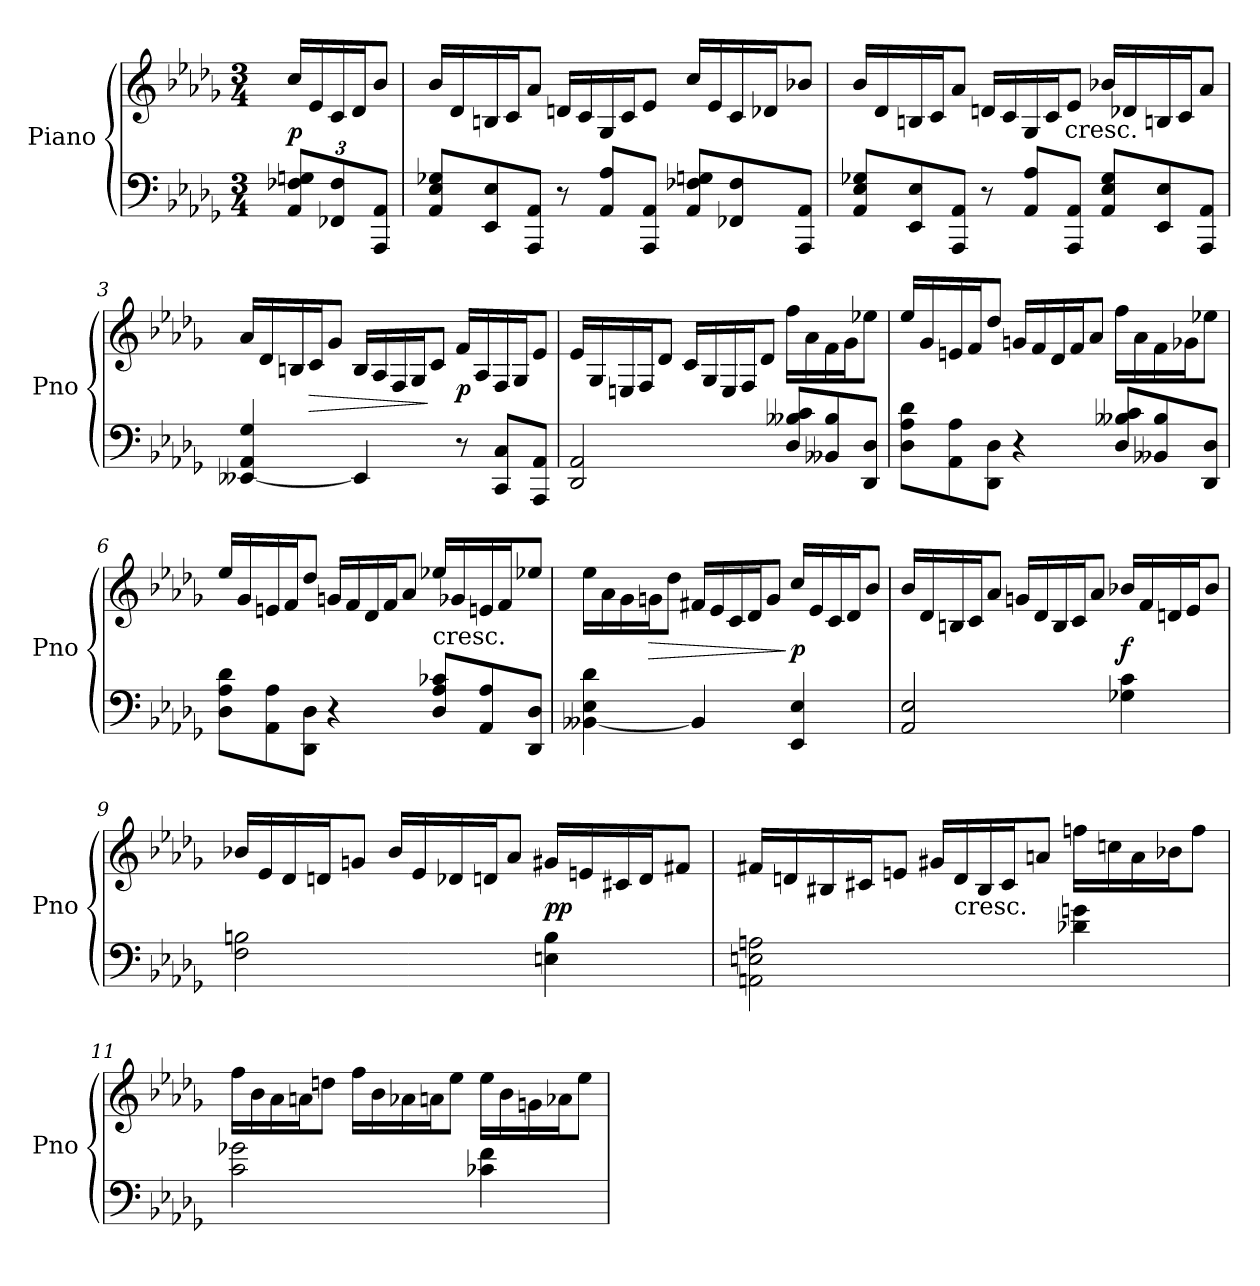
**kern	**kern	**dynam
*part1	*part1	*part1
*staff2	*staff1	*staff1/2
*I"Piano	*	*
*I'Pno	*	*
*clefF4	*clefG2	*
*k[b-e-a-d-g-]	*k[b-e-a-d-g-]	*
*D-:	*D-:	*
*M3/4	*M3/4	*
*	*Xtuplet	*
=	=	=
12AA- 12F-X 12GnL	24ccLL	p
.	24e-	.
12FF-X 12F-	24c	.
.	24d-J	.
12AAA- 12AA-J	12b-J	.
=1	=1	=1
*Xtuplet	*	*
12AA- 12E- 12G-XL	24b-LL	.
.	24d-	.
12EE- 12E-	24Bn	.
.	24cJ	.
12AAA- 12AA-J	12a-J	.
12r	24dnLL	.
.	24c	.
12AA- 12A-L	24G-	.
.	24cJ	.
12AAA- 12AA-J	12e-J	.
12AA- 12F-X 12GnL	24ccLL	.
.	24e-	.
12FF-X 12F-	24c	.
.	24d-XJ	.
12AAA- 12AA-J	12b-XJ	.
=2	=2	=2
12AA- 12E- 12G-XL	24b-LL	.
.	24d-	.
12EE- 12E-	24Bn	.
.	24cJ	.
12AAA- 12AA-J	12a-J	.
12r	24dnLL	.
.	24c	.
12AA- 12A-L	24G-	.
.	24cJ	.
!	!LO:TX:c:t=cresc.	!
12AAA- 12AA-J	12e-J	.
12AA- 12E- 12G-L	24b-XLL	.
.	24d-X	.
12EE- 12E-	24Bn	.
.	24cJ	.
12AAA- 12AA-J	12a-J	.
=3	=3	=3
[4EE--X 4AA- 4G-	24a-LL	.
.	24d-	.
.	24Bn	.
.	24cJ	>
.	12g-J	.
4EE--]	24BLL	.
.	24A-	.
.	24F	.
.	24G-J	.
.	12cJ	]
12r	24fLL	p
.	24A-	.
12CC 12CL	24F	.
.	24G-J	.
12AAA- 12AA-J	12e-J	.
=4	=4	=4
2DD- 2AA-	24e-LL	.
.	24G-	.
.	24En	.
.	24FJ	.
.	12d-J	.
.	24cLL	.
.	24G-	.
.	24E	.
.	24FJ	.
.	12d-J	.
12D- 12B--X 12cL	24ffLL	.
.	24a-	.
12BB--X 12B--	24f	.
.	24g-J	.
12DD- 12D-J	12ee-XJ	.
=5	=5	=5
12D- 12A- 12d-L	24ee-LL	.
.	24g-	.
12AA- 12A-	24en	.
.	24fJ	.
12DD- 12D-J	12dd-J	.
4r	24gnLL	.
.	24f	.
.	24d-	.
.	24fJ	.
.	12a-J	.
12D- 12B--X 12cL	24ffLL	.
.	24a-	.
12BB--X 12B--	24f	.
.	24g-XJ	.
12DD- 12D-J	12ee-XJ	.
=6	=6	=6
12D- 12A- 12d-L	24ee-LL	.
.	24g-	.
12AA- 12A-	24en	.
.	24fJ	.
12DD- 12D-J	12dd-J	.
4r	24gnLL	.
.	24f	.
.	24d-	.
.	24fJ	.
.	12a-J	.
!	!LO:TX:c:t=cresc.	!
12D- 12A- 12c-XL	24ee-XLL	.
.	24g-X	.
12AA- 12A-	24en	.
.	24fJ	.
12DD- 12D-J	12ee-XJ	.
=7	=7	=7
[4BB--X 4E- 4d-	24ee-LL	.
.	24a-	.
.	24g-	.
.	24gnJ	>
.	12dd-J	.
4BB--]	24f#XLL	.
.	24e-	.
.	24c	.
.	24d-J	.
.	12gJ	.
4EE- 4E-	24ccLL	] p
.	24e-	.
.	24c	.
.	24d-J	.
.	12b-J	.
=8	=8	=8
2AA- 2E-	24b-LL	.
.	24d-	.
.	24Bn	.
.	24cJ	.
.	12a-J	.
.	24gnLL	.
.	24d-	.
.	24B	.
.	24cJ	.
.	12a-J	.
4G-X 4c	24b-XLL	f
.	24f	.
.	24dn	.
.	24e-J	.
.	12b-J	.
=9	=9	=9
2F 2Bn	24b-XLL	.
.	24e-	.
.	24d-	.
.	24dnJ	.
.	12gnJ	.
.	24b-LL	.
.	24e-	.
.	24d-X	.
.	24dnJ	.
.	12a-J	.
4En 4B	24g#XLL	pp
.	24en	.
.	24c#X	.
.	24dJ	.
.	12f#XJ	.
=10	=10	=10
2AAn 2En 2An	24f#XLL	.
.	24dn	.
.	24B#X	.
.	24c#XJ	.
.	12enJ	.
.	24g#XLL	.
!	!LO:TX:c:t=cresc.	!
.	24d	.
.	24B#	.
.	24c#J	.
.	12anJ	.
4d-X 4gn	24ffnLL	.
.	24ccn	.
.	24a	.
.	24b-XJ	.
.	12ffJ	.
=11	=11	=11
2c 2g-X	24ffLL	.
.	24b-	.
.	24a-	.
.	24anJ	.
.	12ddnJ	.
.	24ffLL	.
.	24b-	.
.	24a-X	.
.	24anJ	.
.	12ee-J	.
4c-X 4f	24ee-LL	.
.	24b-	.
.	24gn	.
.	24a-XJ	.
.	12ee-J	.
=	=	=
*-	*-	*-
